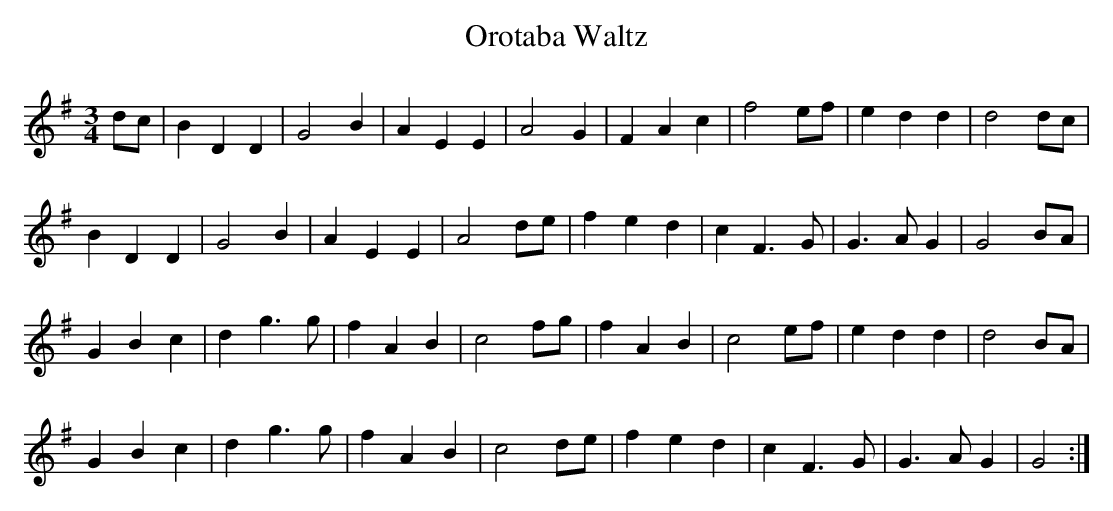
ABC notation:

X:1
T:Orotaba Waltz
M:3/4
L:1/8
K:G
dc|B2 D2 D2|G4 B2|A2 E2 E2|A4 G2|F2 A2 c2| f4 ef|e2 d2 d2|d4 dc|
B2 D2 D2|G4 B2|A2 E2 E2|A4 de|f2 e2 d2|c2 F3 G|G3 A G2|G4 BA|
G2 B2 c2|d2 g3 g|f2 A2 B2|c4 fg|f2 A2 B2|c4 ef|e2 d2 d2|d4 BA|
G2 B2 c2|d2 g3 g|f2 A2 B2|c4 de|f2 e2 d2|c2 F3 G|G3 A G2|G4:|
